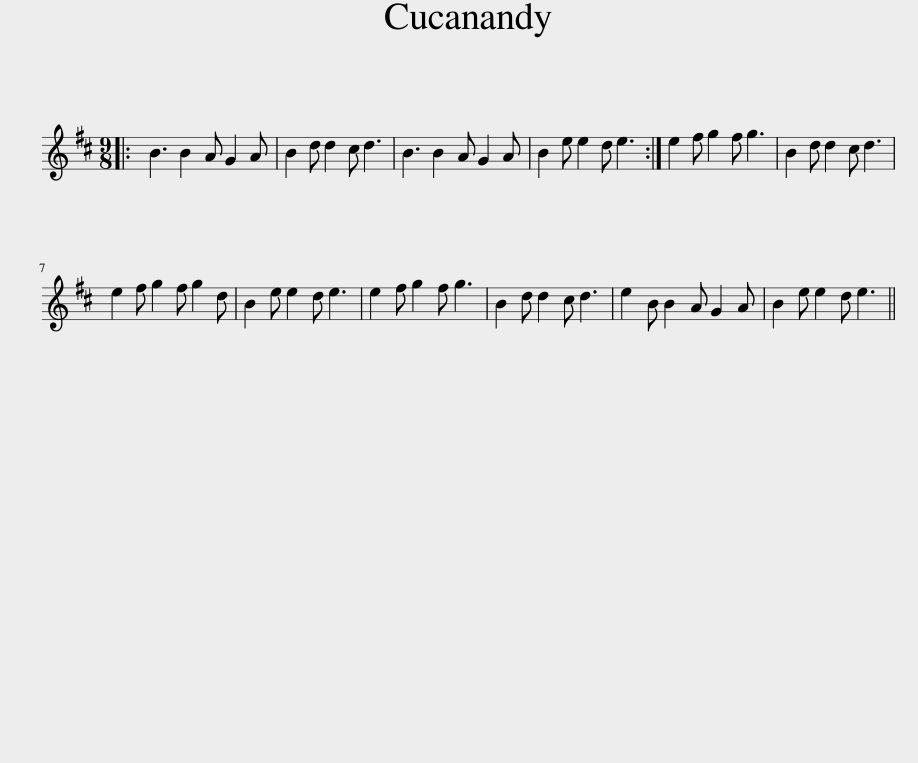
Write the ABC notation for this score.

X:1
L:1/8
M:9/8
I:linebreak $
K:D
V:1 treble
V:1
|: B3 B2 A G2 A | B2 d d2 c d3 | B3 B2 A G2 A | B2 e e2 d e3 :| e2 f g2 f g3 | %5
 B2 d d2 c d3 |$ e2 f g2 f g2 d | B2 e e2 d e3 | e2 f g2 f g3 | B2 d d2 c d3 | %10
 e2 B B2 A G2 A | B2 e e2 d e3 || %12
